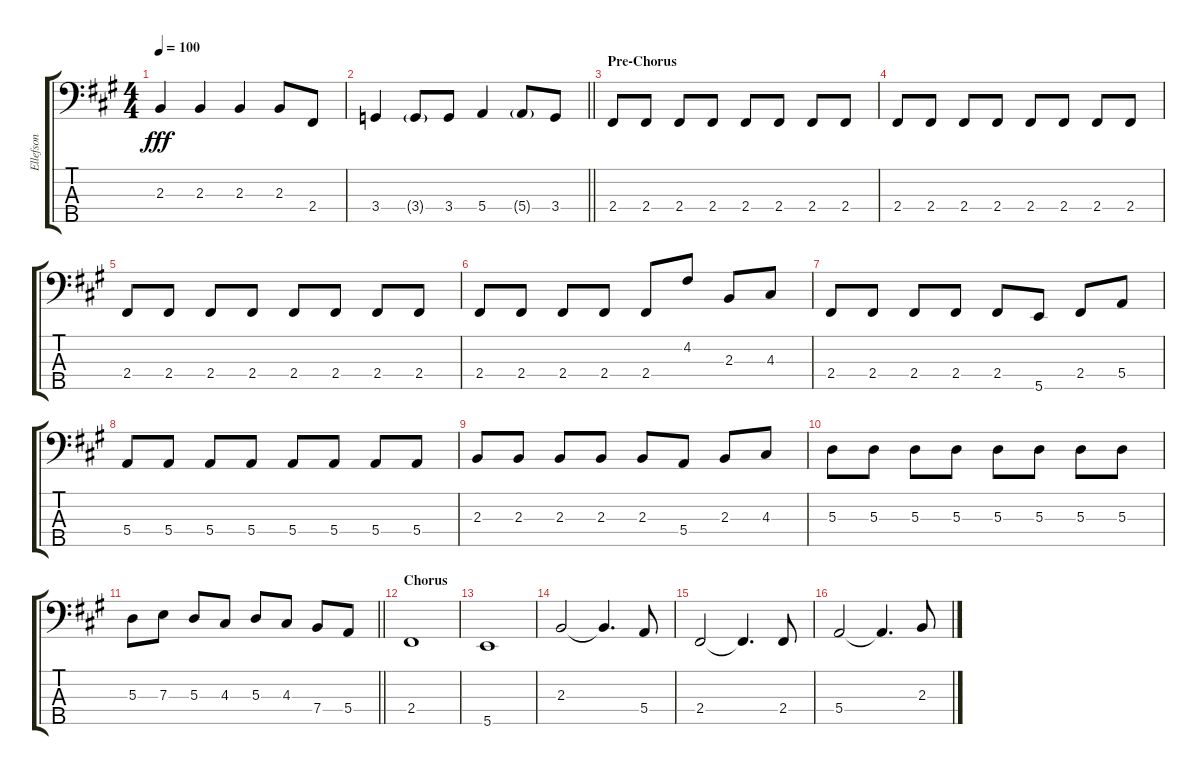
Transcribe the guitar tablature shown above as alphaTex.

\track ("Ellefson" "Ellefson") {instrument electricbasspick}
\staff {score tabs}
\tuning (G2 D2 A1 E1 B0) {hide}
\ts (4 4)
\tempo 100
\clef f4
\ks a
2.3.4{dy fff} 2.3.4 2.3.4 2.3.8 2.4.8 |
\barLineRight lightlight
3.4.4 3.4{g}.8 3.4.8 5.4.4 5.4{g}.8 3.4.8 |
\section ("" "Pre-Chorus")
2.4.8 2.4.8 2.4.8 2.4.8 2.4.8 2.4.8 2.4.8 2.4.8 |
2.4.8 2.4.8 2.4.8 2.4.8 2.4.8 2.4.8 2.4.8 2.4.8 |
2.4.8 2.4.8 2.4.8 2.4.8 2.4.8 2.4.8 2.4.8 2.4.8 |
2.4.8 2.4.8 2.4.8 2.4.8 2.4.8 4.2.8 2.3.8 4.3.8 |
2.4.8 2.4.8 2.4.8 2.4.8 2.4.8 5.5.8 2.4.8 5.4.8 |
5.4.8 5.4.8 5.4.8 5.4.8 5.4.8 5.4.8 5.4.8 5.4.8 |
2.3.8 2.3.8 2.3.8 2.3.8 2.3.8 5.4.8 2.3.8 4.3.8 |
5.3.8 5.3.8 5.3.8 5.3.8 5.3.8 5.3.8 5.3.8 5.3.8 |
\barLineRight lightlight
5.3.8 7.3.8 5.3.8 4.3.8 5.3.8 4.3.8 7.4.8 5.4.8 |
\section ("" "Chorus")
2.4.1 |
5.5.1 |
2.3.2 2.3{t}.4{d} 5.4.8 |
2.4.2 2.4{t}.4{d} 2.4.8 |
5.4.2 5.4{t}.4{d} 2.3.8
